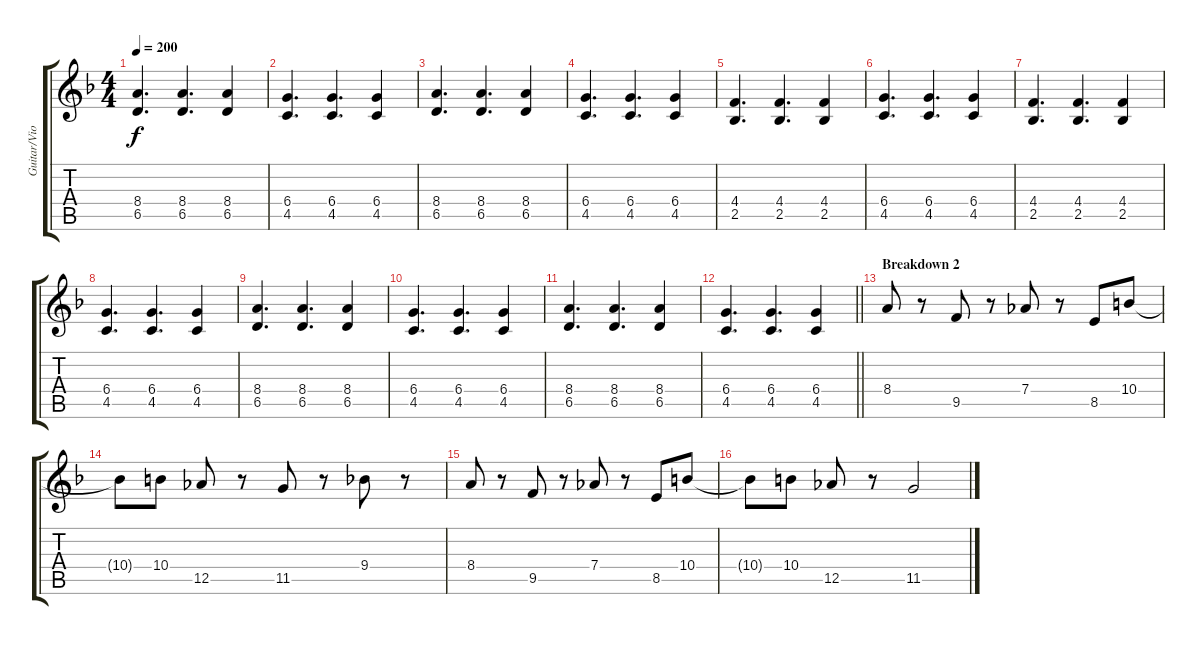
\track ("Guitar/Violin" "Guitar/Vio") {instrument distortionguitar}
\staff {score tabs}
\tuning (Eb4 Bb3 Gb3 Db3 Ab2 Eb2) {hide}
\ts (4 4)
\tempo 200
\clef g2
\ks dminor
(8.4 6.5).4{d dy f} (8.4 6.5).4{d} (8.4 6.5).4 |
(6.4 4.5).4{d} (6.4 4.5).4{d} (6.4 4.5).4 |
(8.4 6.5).4{d} (8.4 6.5).4{d} (8.4 6.5).4 |
(6.4 4.5).4{d} (6.4 4.5).4{d} (6.4 4.5).4 |
(4.4 2.5).4{d} (4.4 2.5).4{d} (4.4 2.5).4 |
(6.4 4.5).4{d} (6.4 4.5).4{d} (6.4 4.5).4 |
(4.4 2.5).4{d} (4.4 2.5).4{d} (4.4 2.5).4 |
(6.4 4.5).4{d} (6.4 4.5).4{d} (6.4 4.5).4 |
(8.4 6.5).4{d} (8.4 6.5).4{d} (8.4 6.5).4 |
(6.4 4.5).4{d} (6.4 4.5).4{d} (6.4 4.5).4 |
(8.4 6.5).4{d} (8.4 6.5).4{d} (8.4 6.5).4 |
\barLineRight lightlight
(6.4 4.5).4{d} (6.4 4.5).4{d} (6.4 4.5).4 |
\section ("" "Breakdown 2")
8.4.8 r.8 9.5.8 r.8 7.4.8 r.8 8.5.8 10.4.8 |
10.4{t}.8 10.4.8 12.5.8 r.8 11.5.8 r.8 9.4.8 r.8 |
8.4.8 r.8 9.5.8 r.8 7.4.8 r.8 8.5.8 10.4.8 |
10.4{t}.8 10.4.8 12.5.8 r.8 11.5.2
